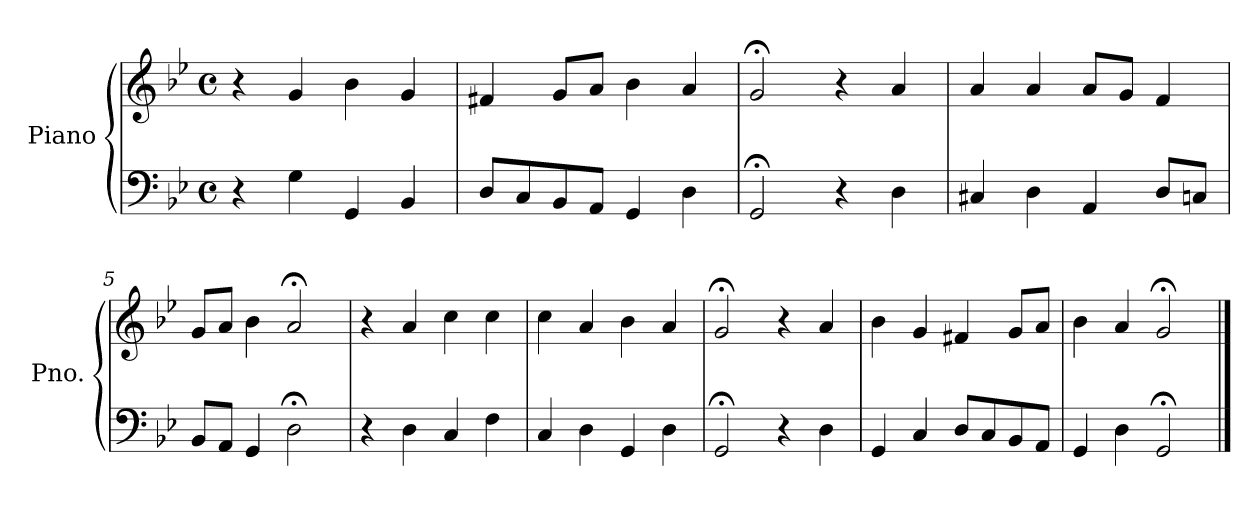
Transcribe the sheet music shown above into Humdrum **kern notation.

**kern	**kern
*part1	*part1
*staff2	*staff1
*I"Piano	*
*I'Pno.	*
*clefF4	*clefG2
*k[b-e-]	*k[b-e-]
*M4/4	*M4/4
*met(c)	*met(c)
=1	=1
4r	4r
4G\	4g/
4GG/	4b-\
4BB-/	4g/
=2	=2
8D/L	4f#X/
8C/	.
8BB-/	8g/L
8AA/J	8a/J
4GG/	4b-\
4D\	4a/
=3	=3
2GG;</	2g;</
4r	4r
4D\	4a/
=4	=4
4C#X/	4a/
4D\	4a/
4AA/	8a/L
.	8g/J
8D/L	4f/
8Cn/J	.
=5	=5
8BB-/L	8g/L
8AA/J	8a/J
4GG/	4b-\
2D;<\	2a;</
=6	=6
4r	4r
4D\	4a/
4C/	4cc\
4F\	4cc\
!!LO:LB:g=z
=7	=7
4C/	4cc\
4D\	4a/
4GG/	4b-\
4D\	4a/
=8	=8
2GG;</	2g;</
4r	4r
4D\	4a/
=9	=9
4GG/	4b-\
4C/	4g/
8D/L	4f#X/
8C/	.
8BB-/	8g/L
8AA/J	8a/J
=10	=10
4GG/	4b-\
4D\	4a/
2GG;</	2g;</
==	==
*-	*-
